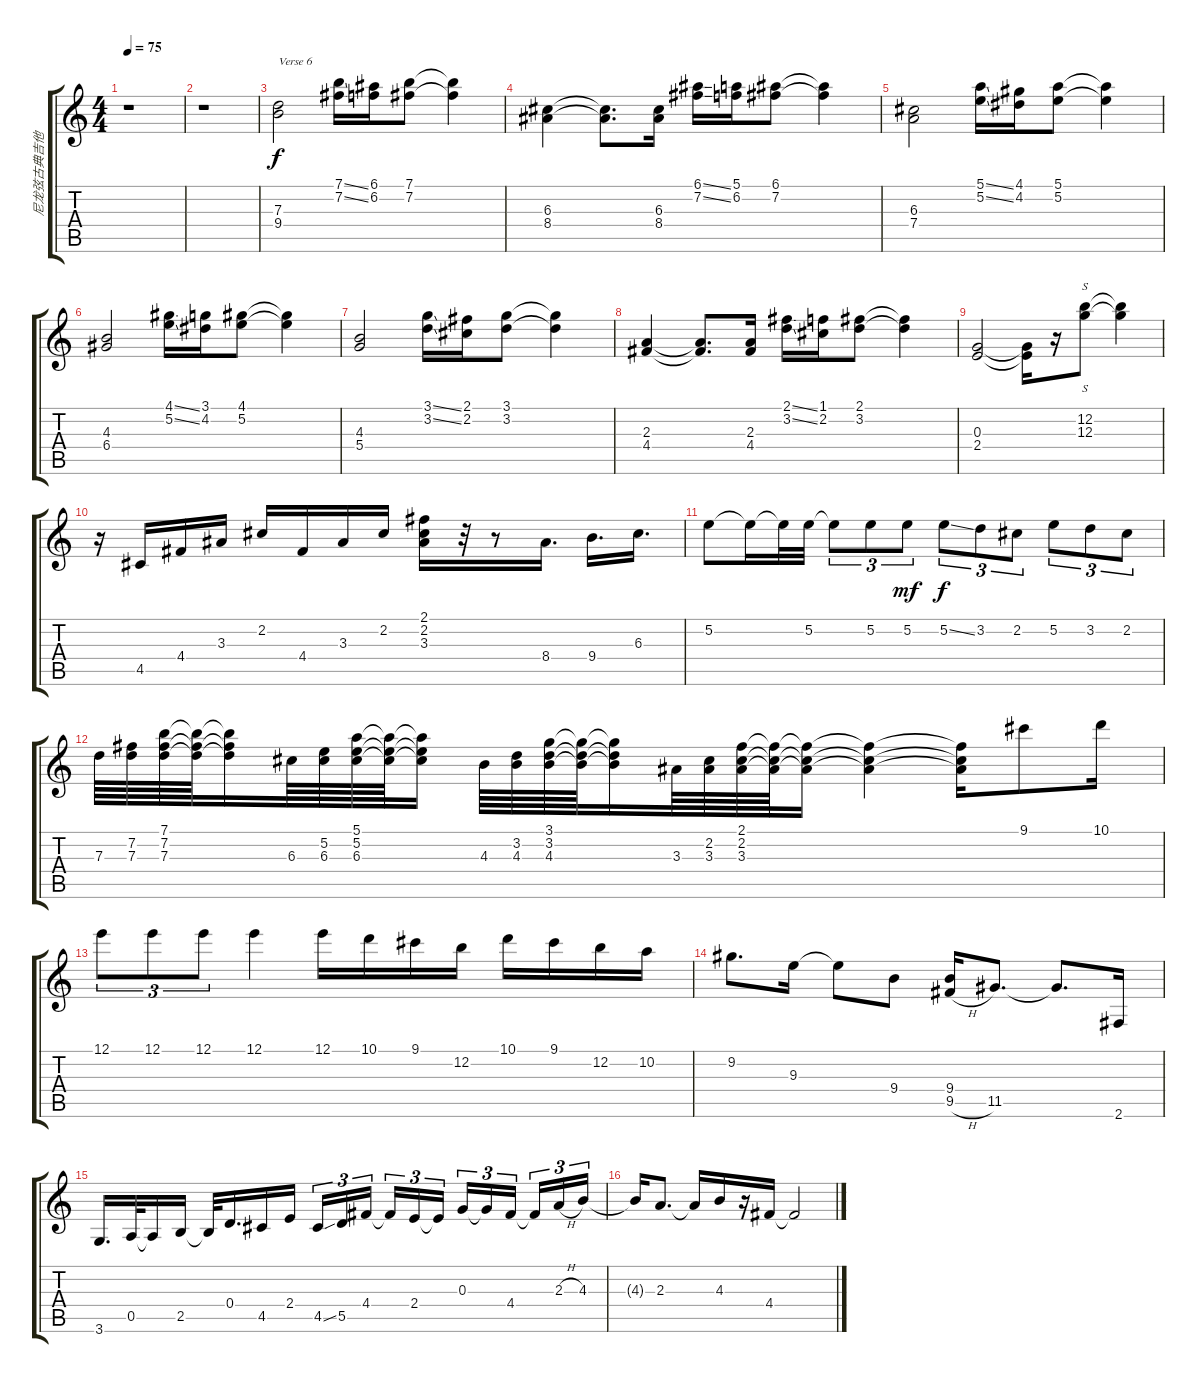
\track ("尼龙弦古典吉他" "尼龙弦古典吉他") {instrument acousticguitarnylon}
\staff {score tabs}
\tuning (E4 B3 G3 D3 A2 E2) {hide}
\ts (4 4)
\tempo 75
\clef g2
\ks c
r.1{dy f} |
r.1 |
(7.3 9.4).2{txt "Verse 6"} (7.1{ss} 7.2{ss}).16 (6.1 6.2).16 (7.1 7.2).8 (7.1{t} 7.2{t}).4 |
(6.3 8.4).4 (6.3{t} 8.4{t}).8{d} (6.3 8.4).16 (6.1{ss} 7.2{ss}).16 (5.1 6.2).16 (6.1 7.2).8 (6.1{t} 7.2{t}).4 |
(6.3 7.4).2 (5.1{ss} 5.2{ss}).16 (4.1 4.2).16 (5.1 5.2).8 (5.1{t} 5.2{t}).4 |
(4.3 6.4).2 (4.1{ss} 5.2{ss}).16 (3.1 4.2).16 (4.1 5.2).8 (4.1{t} 5.2{t}).4 |
(4.3 5.4).2 (3.1{ss} 3.2{ss}).16 (2.1 2.2).16 (3.1 3.2).8 (3.1{t} 3.2{t}).4 |
(2.3 4.4).4 (2.3{t} 4.4{t}).8{d} (2.3 4.4).16 (2.1{ss} 3.2{ss}).16 (1.1 2.2).16 (2.1 3.2).8 (2.1{t} 3.2{t}).4 |
(0.3 2.4).2 (0.3{t} 2.4{t}).16 r.16 (12.2 12.3).8{s} (12.2{t} 12.3{t}).4 |
r.16 4.5.16 4.4.16 3.3.16 2.2.16 4.4.16 3.3.16 2.2.16 (2.1 2.2 3.3).16 r.32 r.8 8.4.16{d} 9.4.16{d} 6.3.16{d} |
5.2.8 5.2{t}.16 5.2{t}.32 5.2.32 5.2{t}.8{tu (3 2)} 5.2.8{tu (3 2)} 5.2.8{tu (3 2) dy mf} 5.2{ss}.8{tu (3 2) dy f} 3.2.8{tu (3 2)} 2.2.8{tu (3 2)} 5.2.8{tu (3 2)} 3.2.8{tu (3 2)} 2.2.8{tu (3 2)} |
7.3.64 (7.2 7.3).64 (7.1 7.2 7.3).64 (7.1{t} 7.2{t} 7.3{t}).64 (7.1{t} 7.2{t} 7.3{t}).16 6.3.64 (5.2 6.3).64 (5.1 5.2 6.3).64 (5.1{t} 5.2{t} 6.3{t}).64 (5.1{t} 5.2{t} 6.3{t}).16 4.3.64 (3.2 4.3).64 (3.1 3.2 4.3).64 (3.1{t} 3.2{t} 4.3{t}).64 (3.1{t} 3.2{t} 4.3{t}).16 3.3.64 (2.2 3.3).64 (2.1 2.2 3.3).64 (2.1{t} 2.2{t} 3.3{t}).64 (2.1{t} 2.2{t} 3.3{t}).16 (2.1{t} 2.2{t} 3.3{t}).4 (2.1{t} 2.2{t} 3.3{t}).16 9.1.8 10.1.16 |
12.1.8{tu (3 2)} 12.1.8{tu (3 2)} 12.1.8{tu (3 2)} 12.1.4 12.1.16 10.1.16 9.1.16 12.2.16 10.1.16 9.1.16 12.2.16 10.2.16 |
9.2.8{d} 9.3.16 9.3{t}.8 9.4.8 (9.4 9.5{h}).16 11.5.8{d} 11.5{t}.8{d} 2.6.16 |
3.6.16{d} 0.5.32 0.5{t}.16 2.5.16 2.5{t}.32 0.4.16{d} 4.5.16 2.4.16 4.5{ss}.16{tu (3 2)} 5.5.16{tu (3 2)} 4.4.16{tu (3 2) beam splitsecondary} 4.4{t}.16{tu (3 2)} 2.4.16{tu (3 2)} 2.4{t}.16{tu (3 2)} 0.3.16{tu (3 2)} 0.3{t}.16{tu (3 2)} 4.4.16{tu (3 2) beam splitsecondary} 4.4{t}.16{tu (3 2)} 2.3{h}.16{tu (3 2)} 4.3.16{tu (3 2)} |
4.3{t}.16 2.3.8{d} 2.3{t}.16 4.3.16 r.16 4.4.16 4.4{t}.2
